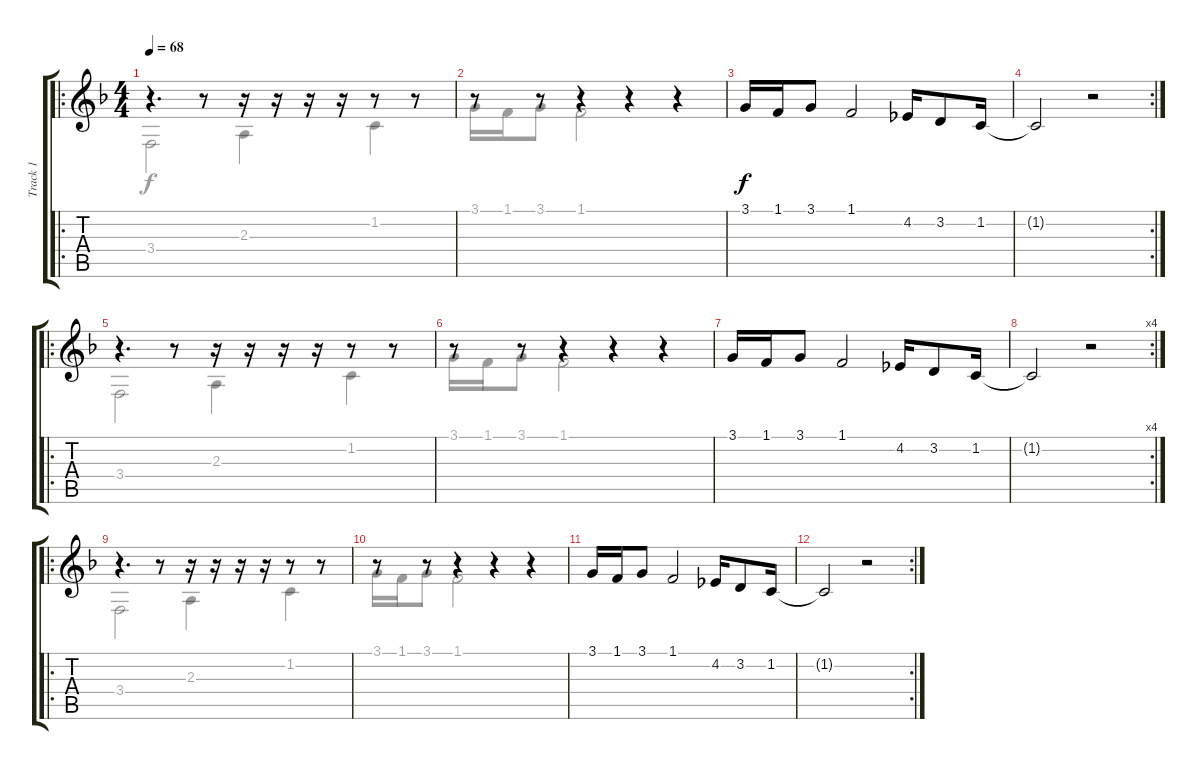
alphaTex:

\track ("Track 1" "Track 1") {instrument tenorsax}
\staff {score tabs}
\tuning (E4 B3 G3 D3 A2 E2) {hide}
\voice
\ro
\ts (4 4)
\tempo 68
\clef g2
\ks f
r.4{d dy f} r.8 r.16 r.16 r.16 r.16 r.8 r.8 |
r.8 r.8 r.4 r.4 r.4 |
3.1.16 1.1.16 3.1.8 1.1.2 4.2.16 3.2.8 1.2.16 |
\rc 2
1.2{t}.2 r.2 |
\ro
r.4{d} r.8 r.16 r.16 r.16 r.16 r.8 r.8 |
r.8 r.8 r.4 r.4 r.4 |
3.1.16 1.1.16 3.1.8 1.1.2 4.2.16 3.2.8 1.2.16 |
\rc 4
1.2{t}.2 r.2 |
\ro
r.4{d} r.8 r.16 r.16 r.16 r.16 r.8 r.8 |
r.8 r.8 r.4 r.4 r.4 |
3.1.16 1.1.16 3.1.8 1.1.2 4.2.16 3.2.8 1.2.16 |
\rc 2
1.2{t}.2 r.2
\voice
\clef g2
\ottava regular
\simile none
\ks f
3.4.2{dy f} 2.3.4 1.2.4 |
3.1.16 1.1.16 3.1.8 1.1.2 r.4 |
|
|
3.4.2 2.3.4 1.2.4 |
3.1.16 1.1.16 3.1.8 1.1.2 r.4 |
|
|
3.4.2 2.3.4 1.2.4 |
3.1.16 1.1.16 3.1.8 1.1.2 r.4 |
|
